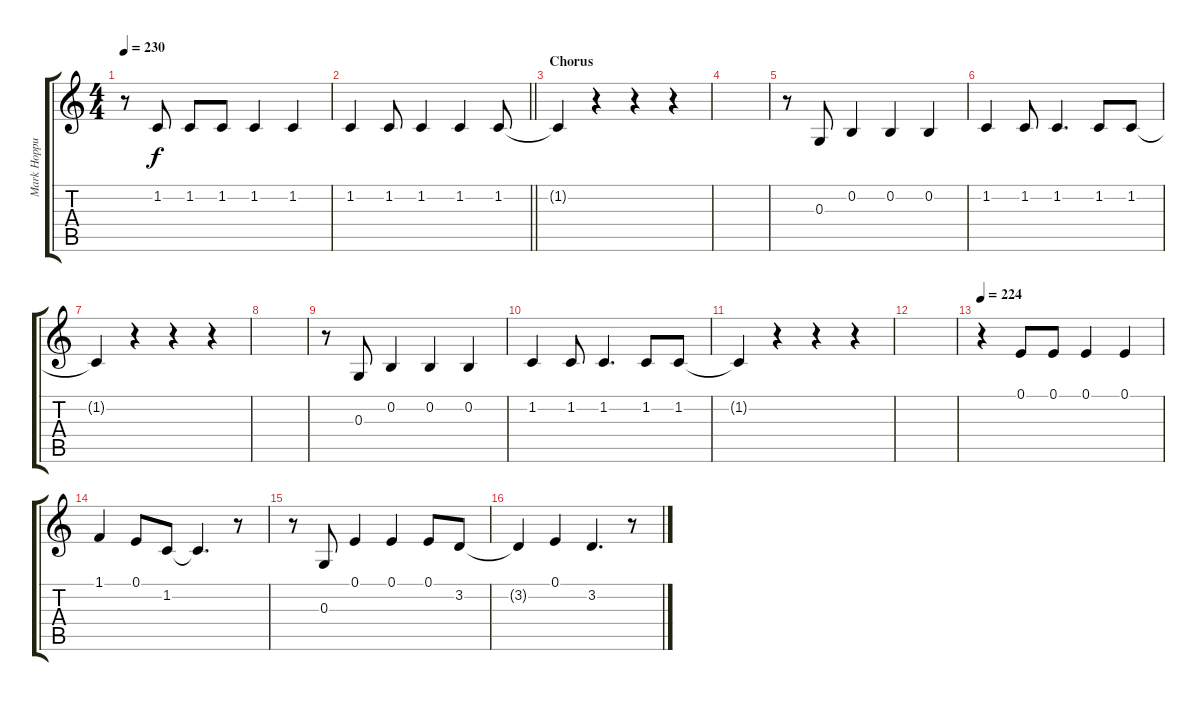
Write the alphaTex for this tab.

\track ("Mark Hoppus - Vocals" "Mark Hoppu") {instrument altosax}
\staff {score tabs}
\tuning (E4 B3 G3 D3 A2 E2) {hide}
\ts (4 4)
\tempo 230
\clef g2
\ks c
r.8{dy f} 1.2.8 1.2.8 1.2.8 1.2.4 1.2.4 |
\barLineRight lightlight
1.2.4 1.2.8 1.2.4 1.2.4 1.2.8 |
\section ("" "Chorus")
1.2{t}.4 r.4 r.4 r.4 |
|
r.8 0.3.8 0.2.4 0.2.4 0.2.4 |
1.2.4 1.2.8 1.2.4{d} 1.2.8 1.2.8 |
1.2{t}.4 r.4 r.4 r.4 |
|
r.8 0.3.8 0.2.4 0.2.4 0.2.4 |
1.2.4 1.2.8 1.2.4{d} 1.2.8 1.2.8 |
1.2{t}.4 r.4 r.4 r.4 |
|
\tempo 224
r.4 0.1.8 0.1.8 0.1.4 0.1.4 |
1.1.4 0.1.8 1.2.8 1.2{t}.4{d} r.8 |
r.8 0.3.8 0.1.4 0.1.4 0.1.8 3.2.8 |
3.2{t}.4 0.1.4 3.2.4{d} r.8
